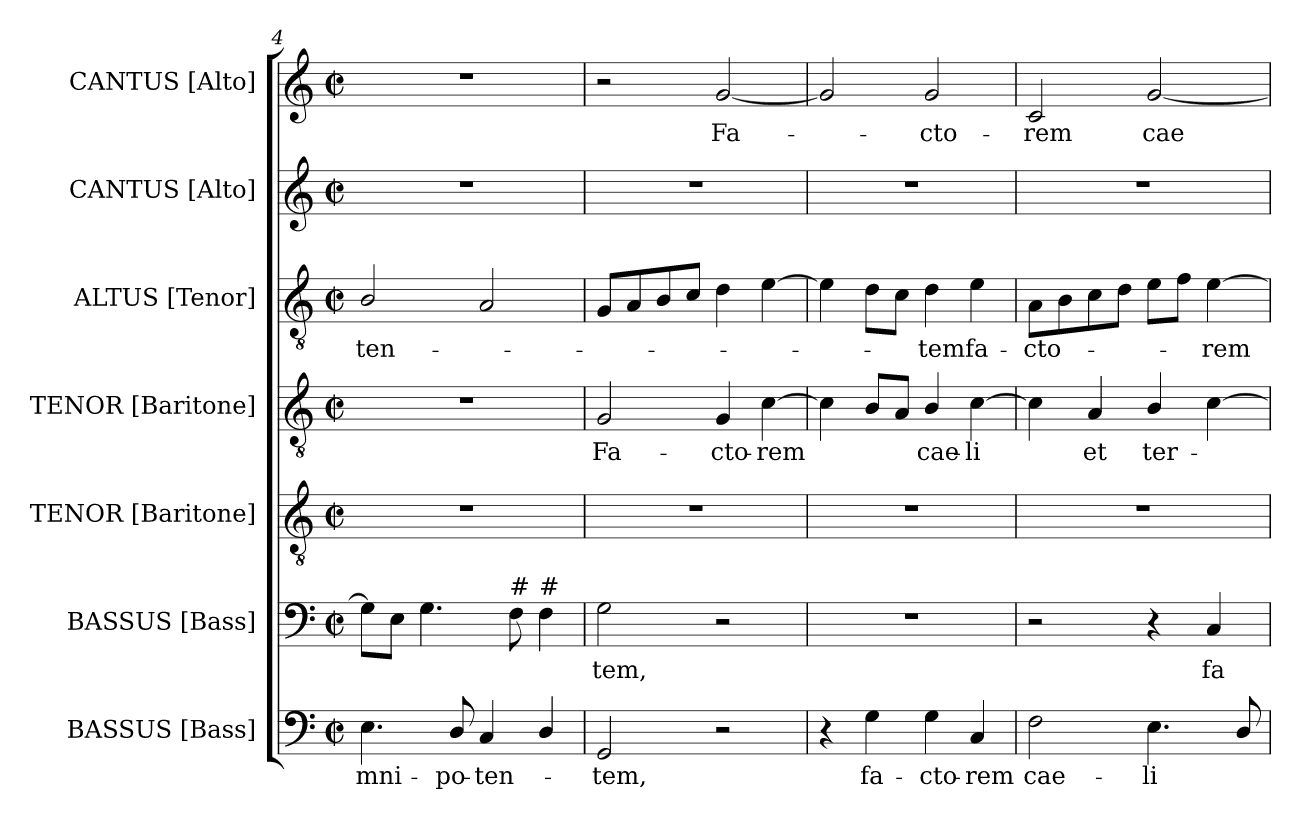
**kern	**text	**kern	**text	**kern	**kern	**text	**kern	**text	**kern	**kern	**text
*part7	*part7	*part6	*part6	*part5	*part4	*part4	*part3	*part3	*part2	*part1	*part1
*staff7	*staff7	*staff6	*staff6	*staff5	*staff4	*staff4	*staff3	*staff3	*staff2	*staff1	*staff1
*I"BASSUS [Bass]	*	*I"BASSUS [Bass]	*	*I"TENOR [Baritone]	*I"TENOR [Baritone]	*	*I"ALTUS [Tenor]	*	*I"CANTUS [Alto]	*I"CANTUS [Alto]	*
*I'B.	*	*I'B.	*	*I'Bar.	*I'Bar.	*	*I'T.	*	*I'A.	*I'A.	*
*clefF4	*	*clefF4	*	*clefGv2	*clefGv2	*	*clefGv2	*	*clefG2	*clefG2	*
*	*	*	*	*ITrd7c12	*ITrd7c12	*	*ITrd7c12	*	*	*	*
*k[]	*	*k[]	*	*k[]	*k[]	*	*k[]	*	*k[]	*k[]	*
*C:	*	*C:	*	*C:	*C:	*	*C:	*	*C:	*C:	*
*M2/2	*	*M2/2	*	*M2/2	*M2/2	*	*M2/2	*	*M2/2	*M2/2	*
*met(c|)	*	*met(c|)	*	*met(c|)	*met(c|)	*	*met(c|)	*	*met(c|)	*met(c|)	*
=4	=4	=4	=4	=4	=4	=4	=4	=4	=4	=4	=4
!	!LO:LY:b:color=#000000	!	!	!	!	!	!	!	!	!	!
!	!	!	!	!	!	!	!	!LO:LY:b:color=#000000	!	!	!
4.Ei\	-mni-	8Gi\L]	.	1r	1r	.	2BBi/	-ten-	1r	1r	.
.	.	8Ei\J	.	.	.	.	.	.	.	.	.
.	.	4.Gi\	.	.	.	.	.	.	.	.	.
!	!LO:LY:b:color=#000000	!	!	!	!	!	!	!	!	!	!
8Di/	-po-	.	.	.	.	.	.	.	.	.	.
!	!LO:LY:b:color=#000000	!	!	!	!	!	!	!	!	!	!
4Ci/	-ten-	.	.	.	.	.	2AAi/	.	.	.	.
!	!	!LO:TX:a:t=#	!	!	!	!	!	!	!	!	!
.	.	8Fi\	.	.	.	.	.	.	.	.	.
!	!	!LO:TX:a:t=#	!	!	!	!	!	!	!	!	!
4Di/	.	4Fi\	.	.	.	.	.	.	.	.	.
=5	=5	=5	=5	=5	=5	=5	=5	=5	=5	=5	=5
!	!LO:LY:b:color=#000000	!	!	!	!	!	!	!	!	!	!
!	!	!	!LO:LY:b:color=#000000	!	!	!	!	!	!	!	!
!	!	!	!	!	!	!LO:LY:b:color=#000000	!	!	!	!	!
2GGi/	-tem,	2Gi\	-tem,	1r	2GGi/	Fa-	8GGi/L	.	1r	2r	.
.	.	.	.	.	.	.	8AAi/	.	.	.	.
.	.	.	.	.	.	.	8BBi/	.	.	.	.
.	.	.	.	.	.	.	8Ci/J	.	.	.	.
!	!	!	!	!	!	!LO:LY:b:color=#000000	!	!	!	!	!
!	!	!	!	!	!	!	!	!	!	!	!LO:LY:b:color=#000000
2r	.	2r	.	.	4GGi/	-cto-	4Di\	.	.	[<2gi/	Fa-
!	!	!	!	!	!	!LO:LY:b:color=#000000	!	!	!	!	!
.	.	.	.	.	[>4Ci\	-rem	[>4Ei\	.	.	.	.
!!LO:LB:g=z
=6	=6	=6	=6	=6	=6	=6	=6	=6	=6	=6	=6
4r	.	1r	.	1r	4Ci\]	.	4Ei\]	.	1r	2gi/]	.
!	!LO:LY:b:color=#000000	!	!	!	!	!	!	!	!	!	!
4Gi\	fa-	.	.	.	8BBi/L	.	8Di\L	.	.	.	.
.	.	.	.	.	8AAi/J	.	8Ci\J	.	.	.	.
!	!LO:LY:b:color=#000000	!	!	!	!	!	!	!	!	!	!
!	!	!	!	!	!	!LO:LY:b:color=#000000	!	!	!	!	!
!	!	!	!	!	!	!	!	!LO:LY:b:color=#000000	!	!	!
!	!	!	!	!	!	!	!	!	!	!	!LO:LY:b:color=#000000
4Gi\	-cto-	.	.	.	4BBi/	cae-	4Di\	-tem	.	2gi/	-cto-
!	!LO:LY:b:color=#000000	!	!	!	!	!	!	!	!	!	!
!	!	!	!	!	!	!LO:LY:b:color=#000000	!	!	!	!	!
!	!	!	!	!	!	!	!	!LO:LY:b:color=#000000	!	!	!
4Ci/	-rem	.	.	.	[>4Ci\	-li	4Ei\	fa-	.	.	.
=7	=7	=7	=7	=7	=7	=7	=7	=7	=7	=7	=7
!	!LO:LY:b:color=#000000	!	!	!	!	!	!	!	!	!	!
!	!	!	!	!	!	!	!	!LO:LY:b:color=#000000	!	!	!
!	!	!	!	!	!	!	!	!	!	!	!LO:LY:b:color=#000000
2Fi\	cae-	2r	.	1r	4Ci\]	.	8AAi\L	-cto-	1r	2ci/	-rem
.	.	.	.	.	.	.	8BBi\	.	.	.	.
!	!	!	!	!	!	!LO:LY:b:color=#000000	!	!	!	!	!
.	.	.	.	.	4AAi/	et	8Ci\	.	.	.	.
.	.	.	.	.	.	.	8Di\J	.	.	.	.
!	!LO:LY:b:color=#000000	!	!	!	!	!	!	!	!	!	!
!	!	!	!	!	!	!LO:LY:b:color=#000000	!	!	!	!	!
!	!	!	!	!	!	!	!	!	!	!	!LO:LY:b:color=#000000
4.Ei\	-li	4r	.	.	4BBi/	ter-	8Ei\L	.	.	[<2gi/	cae-
.	.	.	.	.	.	.	8Fi\J	.	.	.	.
!	!	!	!LO:LY:b:color=#000000	!	!	!	!	!	!	!	!
!	!	!	!	!	!	!	!	!LO:LY:b:color=#000000	!	!	!
.	.	4Ci/	fa-	.	[>4Ci\	.	[>4Ei\	-rem	.	.	.
8Di/	.	.	.	.	.	.	.	.	.	.	.
=	=	=	=	=	=	=	=	=	=	=	=
*-	*-	*-	*-	*-	*-	*-	*-	*-	*-	*-	*-
